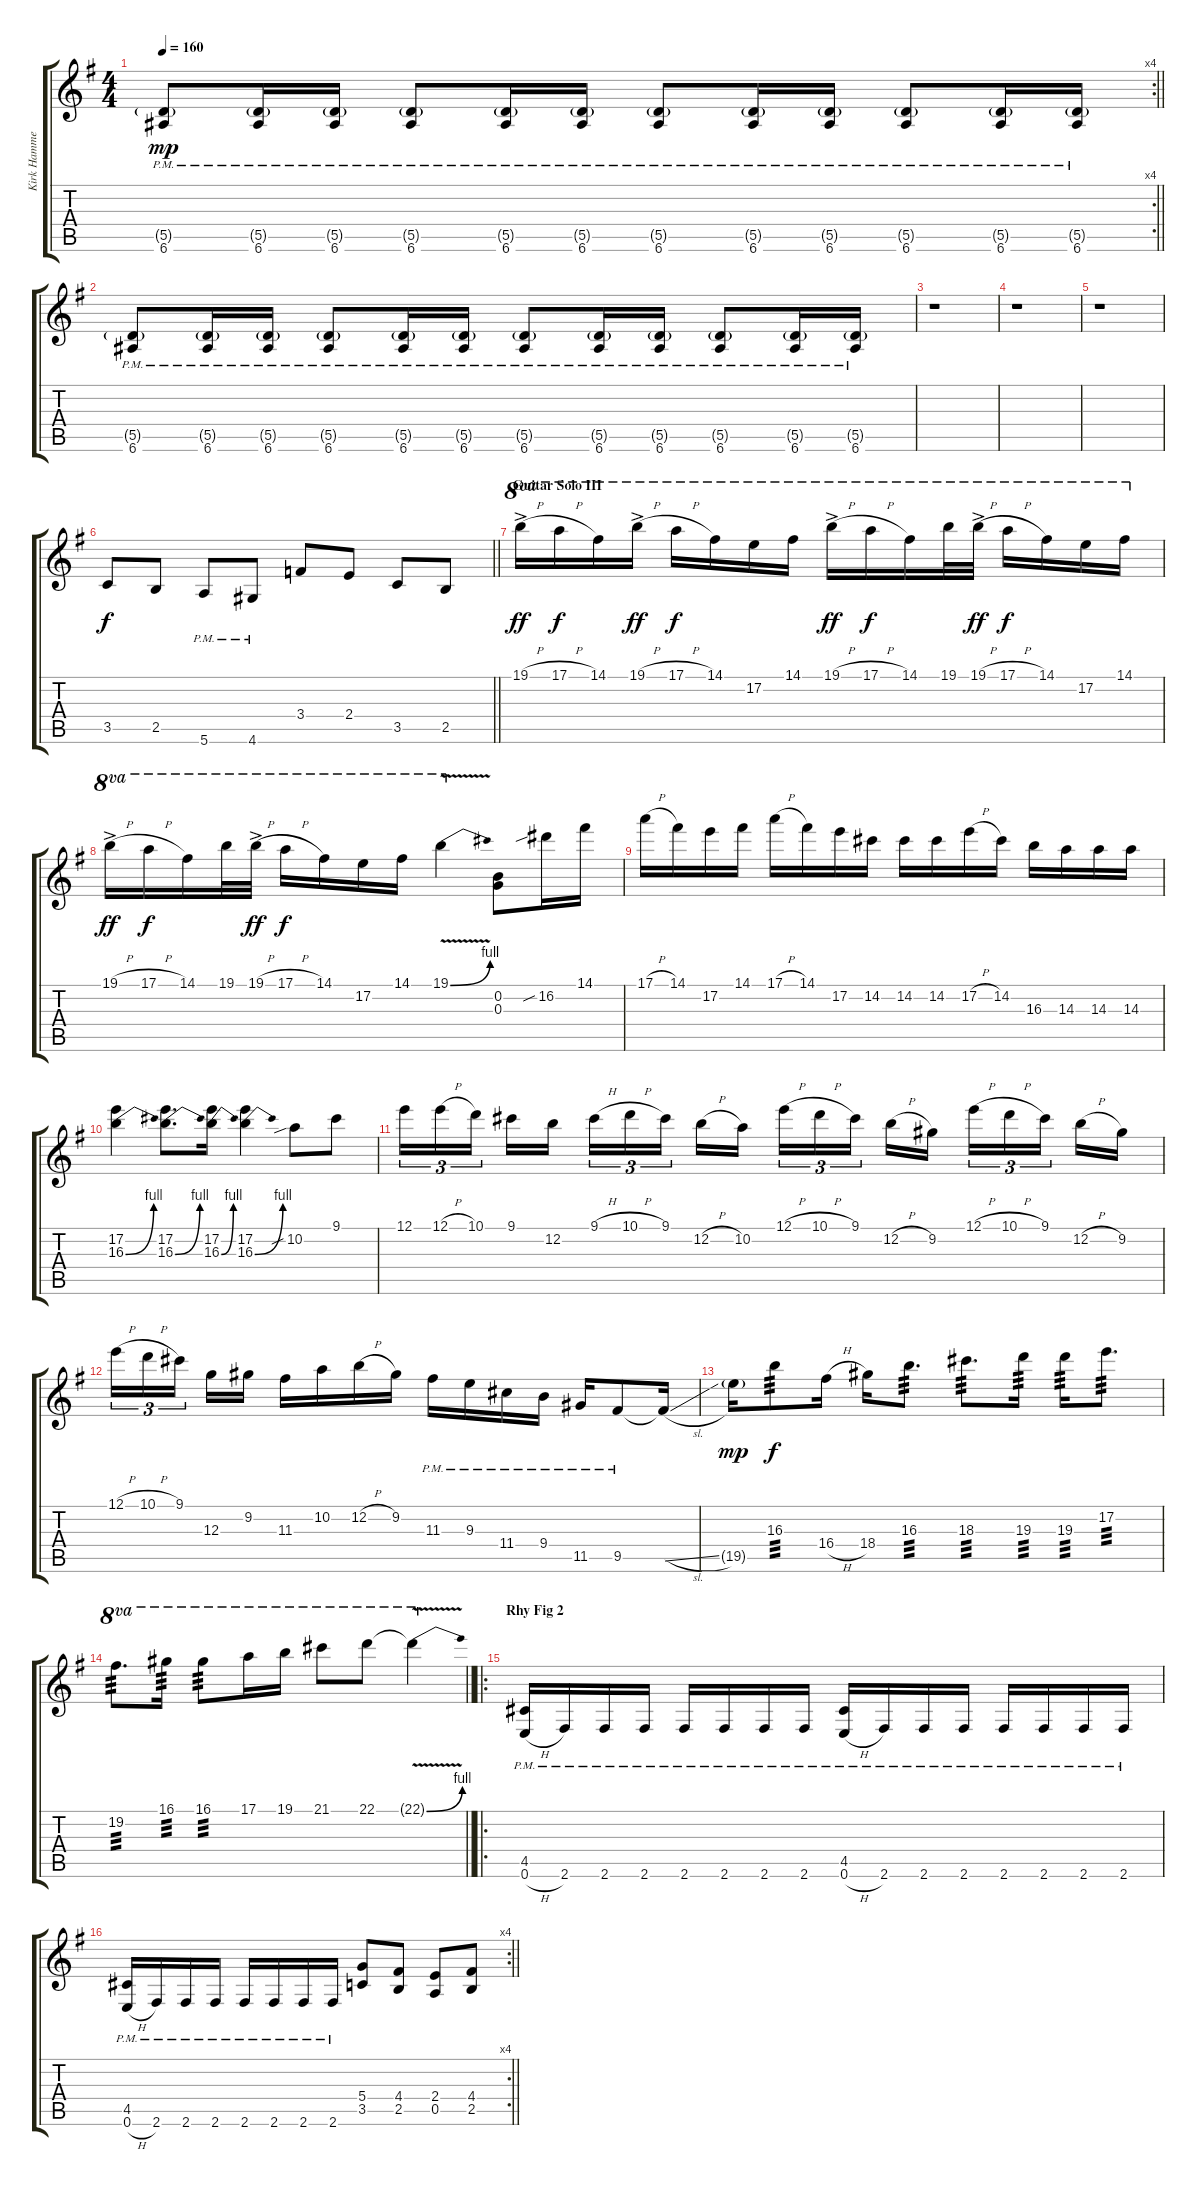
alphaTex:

\track ("Kirk Hammett" "Kirk Hamme") {instrument distortionguitar}
\staff {score tabs}
\tuning (E4 B3 G3 D3 A2 E2) {hide}
\rc 4
\ts (4 4)
\tempo 160
\clef g2
\barLineRight lightlight
\ks g
(5.5{g pm} 6.6{pm}).8{dy mp} (5.5{g pm} 6.6{pm}).16 (5.5{g pm} 6.6{pm}).16 (5.5{g pm} 6.6{pm}).8 (5.5{g pm} 6.6{pm}).16 (5.5{g pm} 6.6{pm}).16 (5.5{g pm} 6.6{pm}).8 (5.5{g pm} 6.6{pm}).16 (5.5{g pm} 6.6{pm}).16 (5.5{g pm} 6.6{pm}).8 (5.5{g pm} 6.6{pm}).16 (5.5{g pm} 6.6{pm}).16 |
(5.5{g pm} 6.6{pm}).8 (5.5{g pm} 6.6{pm}).16 (5.5{g pm} 6.6{pm}).16 (5.5{g pm} 6.6{pm}).8 (5.5{g pm} 6.6{pm}).16 (5.5{g pm} 6.6{pm}).16 (5.5{g pm} 6.6{pm}).8 (5.5{g pm} 6.6{pm}).16 (5.5{g pm} 6.6{pm}).16 (5.5{g pm} 6.6{pm}).8 (5.5{g pm} 6.6{pm}).16 (5.5{g pm} 6.6{pm}).16 |
r.1 |
r.1 |
r.1 |
\barLineRight lightlight
3.5.8{dy f} 2.5.8 5.6{pm}.8 4.6{pm}.8 3.4.8 2.4.8 3.5.8 2.5.8 |
\section ("" "Guitar Solo III")
19.1{h ac}.16{ot 8va dy ff} 17.1{h}.16{ot 8va dy f} 14.1.16{ot 8va} 19.1{h ac}.16{ot 8va dy ff} 17.1{h}.16{ot 8va dy f} 14.1.16{ot 8va} 17.2.16{ot 8va} 14.1.16{ot 8va} 19.1{h ac}.16{ot 8va dy ff} 17.1{h}.16{ot 8va dy f} 14.1.16{ot 8va} 19.1.32{ot 8va} 19.1{h ac}.32{ot 8va dy ff} 17.1{h}.16{ot 8va dy f} 14.1.16{ot 8va} 17.2.16{ot 8va} 14.1.16{ot 8va} |
19.1{h ac}.16{ot 8va dy ff} 17.1{h}.16{ot 8va dy f} 14.1.16{ot 8va} 19.1.32{ot 8va} 19.1{h ac}.32{ot 8va dy ff} 17.1{h}.16{ot 8va dy f} 14.1.16{ot 8va} 17.2.16{ot 8va} 14.1.16{ot 8va} 19.1{be (bend 0 0 60 4) v}.4{ot 8va} (0.2 0.3).8 16.2{sib}.16 14.1.16 |
17.1{h}.16 14.1.16 17.2.16 14.1.16 17.1{h}.16 14.1.16 17.2.16 14.2.16 14.2.16 14.2.16 17.2{h}.16 14.2.16 16.3.16 14.3.16 14.3.16 14.3.16 |
(17.2 16.3{be (bend 0 0 60 4)}).4 (17.2 16.3{be (bend 0 0 60 4)}).8{d} (17.2 16.3{be (bend 0 0 60 4)}).16 (17.2 16.3{be (bend 0 0 60 4)}).4 10.2{sib}.8 9.1.8 |
12.1.16{tu (3 2)} 12.1{h}.16{tu (3 2)} 10.1.16{tu (3 2) beam splitsecondary} 9.1.16 12.2.16 9.1{h}.16{tu (3 2)} 10.1{h}.16{tu (3 2)} 9.1.16{tu (3 2) beam splitsecondary} 12.2{h}.16 10.2.16 12.1{h}.16{tu (3 2)} 10.1{h}.16{tu (3 2)} 9.1.16{tu (3 2) beam splitsecondary} 12.2{h}.16 9.2.16 12.1{h}.16{tu (3 2)} 10.1{h}.16{tu (3 2)} 9.1.16{tu (3 2) beam splitsecondary} 12.2{h}.16 9.2.16 |
12.1{h}.16{tu (3 2)} 10.1{h}.16{tu (3 2)} 9.1.16{tu (3 2) beam splitsecondary} 12.3.16 9.2.16 11.3.16 10.2.16 12.2{h}.16 9.2.16 11.3{pm}.16 9.3{pm}.16 11.4{pm}.16 9.4{pm}.16 11.5{pm}.16 9.5{pm}.8 9.5{sl t}.16 |
19.5{g}.16{dy mp} 16.3.8{tp 3 dy f} 16.4{h}.16 18.4.16 16.3.8{d tp 3} 18.3.8{d tp 3} 19.3.16{tp 3} 19.3.16{tp 3} 17.2.8{d tp 3} |
\barLineRight lightlight
19.2.8{d ot 8va tp 3} 16.1.16{ot 8va tp 3} 16.1.8{ot 8va tp 3} 17.1.16{ot 8va} 19.1.16{ot 8va} 21.1.8{ot 8va} 22.1.8{ot 8va} 22.1{be (bend 0 0 60 4) v t}.4{ot 8va} |
\ro
\section ("" "Rhy Fig 2")
(4.5{pm} 0.6{h pm}).16 2.6{pm}.16 2.6{pm}.16 2.6{pm}.16 2.6{pm}.16 2.6{pm}.16 2.6{pm}.16 2.6{pm}.16 (4.5{pm} 0.6{h pm}).16 2.6{pm}.16 2.6{pm}.16 2.6{pm}.16 2.6{pm}.16 2.6{pm}.16 2.6{pm}.16 2.6{pm}.16 |
\rc 4
\barLineRight lightlight
(4.5{pm} 0.6{h pm}).16 2.6{pm}.16 2.6{pm}.16 2.6{pm}.16 2.6{pm}.16 2.6{pm}.16 2.6{pm}.16 2.6{pm}.16 (5.4 3.5).8 (4.4 2.5).8 (2.4 0.5).8 (4.4 2.5).8
